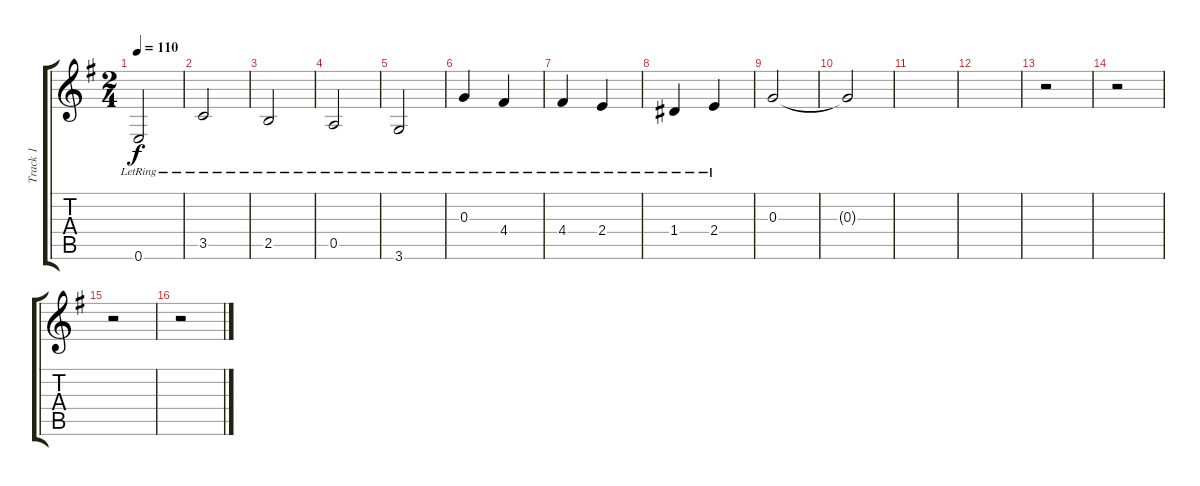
\track ("Track 1" "Track 1") {instrument acousticguitarnylon}
\staff {score tabs}
\tuning (E4 B3 G3 D3 A2 E2) {hide}
\ts (2 4)
\tempo 110
\clef g2
\ks g
0.6{lr}.2{dy f} |
3.5{lr}.2 |
2.5{lr}.2 |
0.5{lr}.2 |
3.6{lr}.2 |
0.3{lr}.4 4.4{lr}.4 |
4.4{lr}.4 2.4{lr}.4 |
1.4{lr}.4 2.4{lr}.4 |
0.3.2 |
0.3{t}.2 |
|
|
r.2 |
r.2 |
r.2 |
r.2
